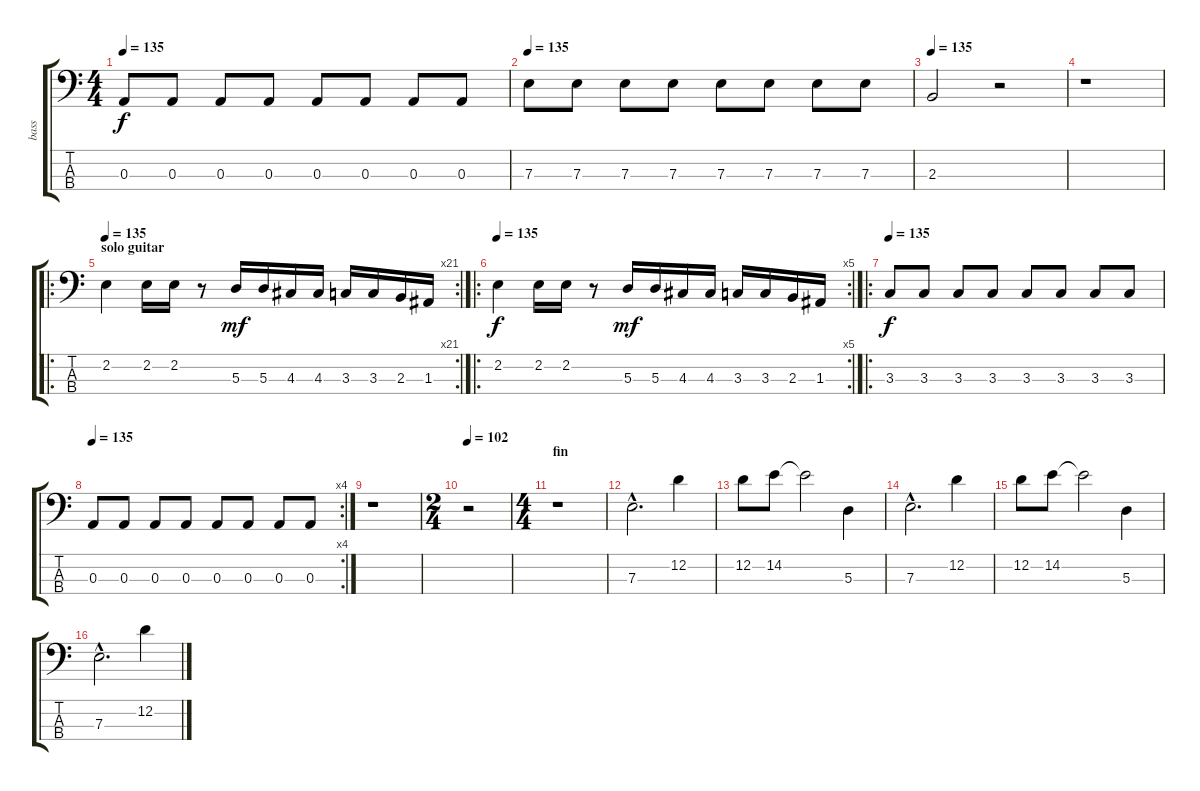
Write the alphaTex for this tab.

\track ("bass" "bass") {instrument electricbassfinger}
\staff {score tabs}
\tuning (G2 D2 A1 E1) {hide}
\ts (4 4)
\tempo 135
\clef f4
\ks c
0.3.8{dy f} 0.3.8 0.3.8 0.3.8 0.3.8 0.3.8 0.3.8 0.3.8 |
\tempo 135
7.3.8 7.3.8 7.3.8 7.3.8 7.3.8 7.3.8 7.3.8 7.3.8 |
\tempo 135
2.3.2 r.2 |
r.1 |
\ro
\rc 21
\section ("" "solo guitar")
\tempo 135
2.2.4 2.2.16 2.2.16 r.8 5.3.16{dy mf} 5.3.16 4.3.16 4.3.16 3.3.16 3.3.16 2.3.16 1.3.16 |
\ro
\rc 5
\tempo 135
2.2.4{dy f} 2.2.16 2.2.16 r.8 5.3.16{dy mf} 5.3.16 4.3.16 4.3.16 3.3.16 3.3.16 2.3.16 1.3.16 |
\ro
\tempo 135
3.3.8{dy f} 3.3.8 3.3.8 3.3.8 3.3.8 3.3.8 3.3.8 3.3.8 |
\rc 4
\tempo 135
0.3.8 0.3.8 0.3.8 0.3.8 0.3.8 0.3.8 0.3.8 0.3.8 |
r.1 |
\ts (2 4)
\tempo 102
r.2 |
\ts (4 4)
\section ("" "fin ")
r.1 |
7.3{hac}.2{d} 12.2.4 |
12.2.8 14.2.8 14.2{t}.2 5.3.4 |
7.3{hac}.2{d} 12.2.4 |
12.2.8 14.2.8 14.2{t}.2 5.3.4 |
7.3{hac}.2{d} 12.2.4
